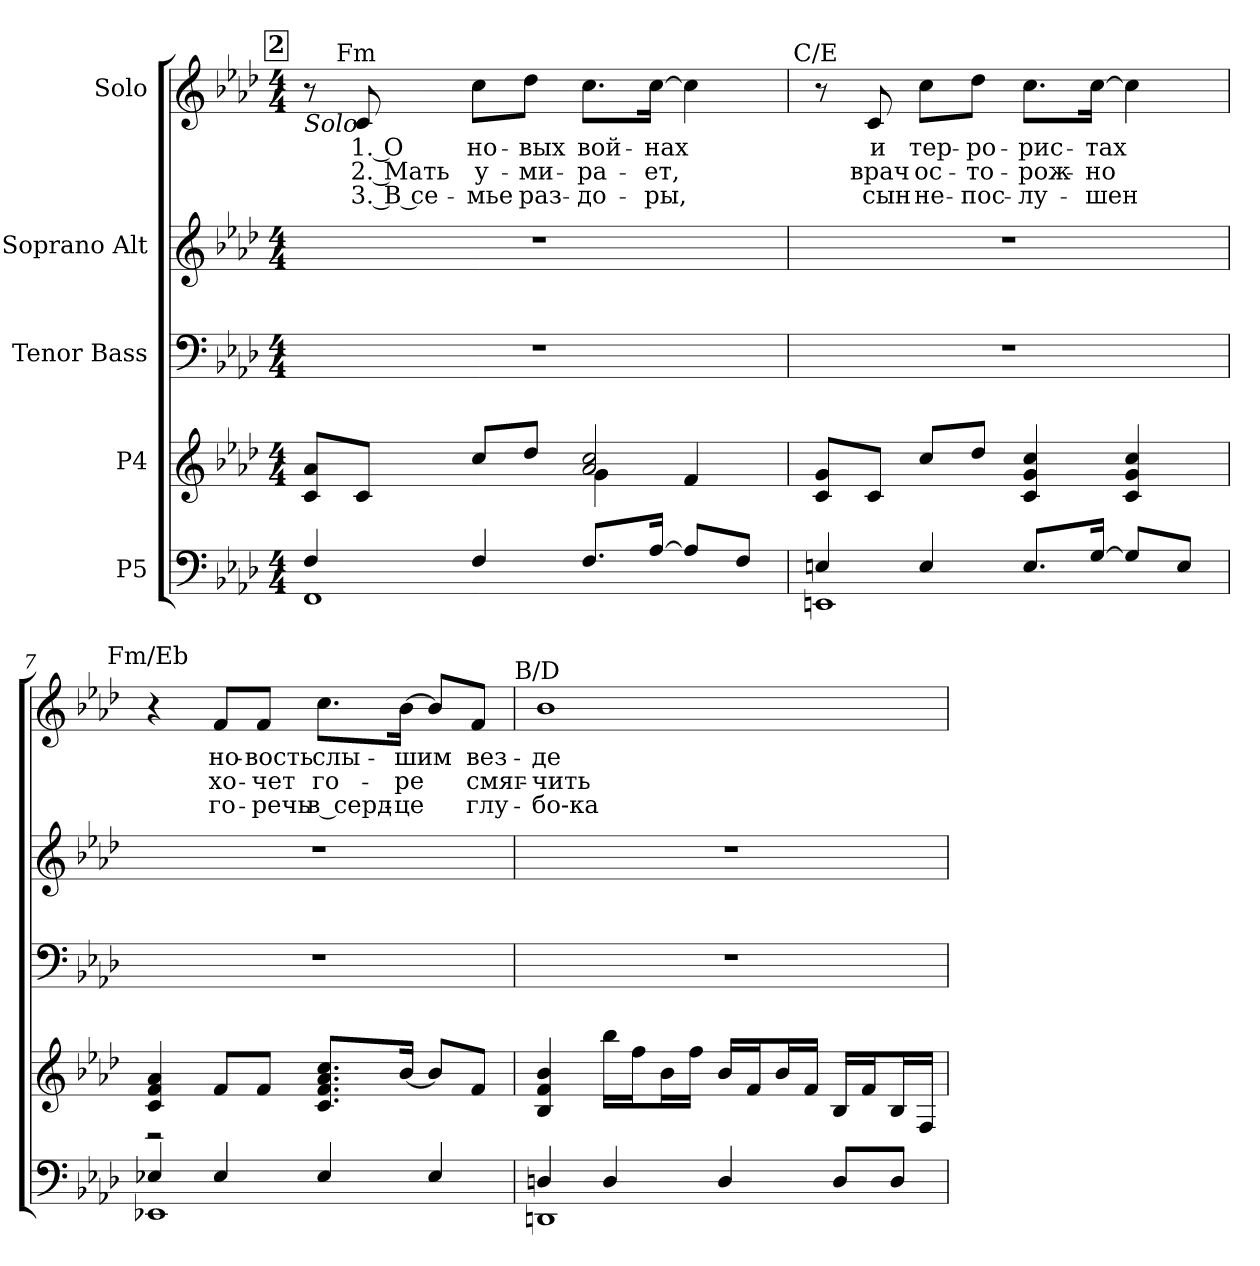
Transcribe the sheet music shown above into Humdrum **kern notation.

**kern	**kern	**kern	**kern	**kern	**text	**text	**text
*part5	*part4	*part3	*part2	*part1	*part1	*part1	*part1
*staff5	*staff4	*staff3	*staff2	*staff1	*staff1	*staff1	*staff1
*I"P5	*I"P4	*I"Tenor Bass	*I"Soprano Alt	*I"Solo	*	*	*
!!LO:LB:g=z
*clefF4	*clefG2	*clefF4	*clefG2	*clefG2	*	*	*
*k[b-e-a-d-]	*k[b-e-a-d-]	*k[b-e-a-d-]	*k[b-e-a-d-]	*k[b-e-a-d-]	*	*	*
*A-:	*A-:	*A-:	*A-:	*A-:	*	*	*
*M4/4	*M4/4	*M4/4	*M4/4	*M4/4	*	*	*
!!LO:REH:place=s1:B:color=#000000:enc=box:fs=13.8375:t=2
=5	=5	=5	=5	=5	=5	=5	=5
*^	*^	*	*	*	*	*	*
!	!	!	!	!	!	!LO:TX:b:i:t=Solo	!	!	!
4Fi/	1FFi	8ci/ 8a-i/L	2ryy	1r	1r	8r	.	.	.
!	!	!	!	!	!	!LO:TX:a:cj:t=Fm	!	!	!
!	!	!	!	!	!	!	!LO:LY:b:color=#000000	!LO:LY:b:color=#000000	!LO:LY:b:color=#000000
.	.	8ci/J	.	.	.	8ci/	1. О	2. Мать	3. В се-
!	!	!	!	!	!	!	!LO:LY:b:color=#000000	!LO:LY:b:color=#000000	!LO:LY:b:color=#000000
4Fi/	.	8cci/L	.	.	.	8cci\L	но-	у-	-мье
!	!	!	!	!	!	!	!LO:LY:b:color=#000000	!LO:LY:b:color=#000000	!LO:LY:b:color=#000000
.	.	8dd-i/J	.	.	.	8dd-i\J	-вых	-ми-	раз-
!	!	!	!	!	!	!	!LO:LY:b:color=#000000	!LO:LY:b:color=#000000	!LO:LY:b:color=#000000
8.Fi/L	.	2a-i/ 2cci	4gi\	.	.	8.cci\L	вой-	-ра-	-до-
!	!	!	!	!	!	!	!LO:LY:b:color=#000000	!LO:LY:b:color=#000000	!LO:LY:b:color=#000000
[>16A-i/Jk	.	.	.	.	.	[>16cci\Jk	-нах	-ет,	-ры,
8A-i/L]	.	.	4fi/	.	.	4cci\]	.	.	.
8Fi/J	.	.	.	.	.	.	.	.	.
*	*	*v	*v	*	*	*	*	*	*
=6	=6	=6	=6	=6	=6	=6	=6	=6
!	!	!	!	!	!LO:TX:a:cj:t=C/E	!	!	!
4Eni/	1EEni	8ci/ 8gi/L	1r	1r	8r	.	.	.
!	!	!	!	!	!	!LO:LY:b:color=#000000	!LO:LY:b:color=#000000	!LO:LY:b:color=#000000
.	.	8ci/J	.	.	8ci/	и	врач	сын
!	!	!	!	!	!	!LO:LY:b:color=#000000	!LO:LY:b:color=#000000	!LO:LY:b:color=#000000
4Ei/	.	8cci/L	.	.	8cci\L	тер-	ос-	не-
!	!	!	!	!	!	!LO:LY:b:color=#000000	!LO:LY:b:color=#000000	!LO:LY:b:color=#000000
.	.	8dd-i/J	.	.	8dd-i\J	-ро-	-то-	-пос-
!	!	!	!	!	!	!LO:LY:b:color=#000000	!LO:LY:b:color=#000000	!LO:LY:b:color=#000000
8.Ei/L	.	4ci/ 4gi 4cci	.	.	8.cci\L	-рис-	-рож-	-лу-
!	!	!	!	!	!	!LO:LY:b:color=#000000	!LO:LY:b:color=#000000	!LO:LY:b:color=#000000
[>16Gi/Jk	.	.	.	.	[>16cci\Jk	-тах	-но	-шен
8Gi/L]	.	4ci/ 4gi 4cci	.	.	4cci\]	.	.	.
8Ei/J	.	.	.	.	.	.	.	.
=7	=7	=7	=7	=7	=7	=7	=7	=7
*	*	*^	*	*	*	*	*	*
!	!	!	!	!	!	!LO:TX:a:cj:t=Fm/Eb	!	!	!
4E-Xi/	1EE-Xi	4ci/ 4fi 4a-i	2r	1r	1r	4r	.	.	.
!	!	!	!	!	!	!	!LO:LY:b:color=#000000	!LO:LY:b:color=#000000	!LO:LY:b:color=#000000
4E-i/	.	8fi/L	.	.	.	8fi/L	но-	хо-	го-
!	!	!	!	!	!	!	!LO:LY:b:color=#000000	!LO:LY:b:color=#000000	!LO:LY:b:color=#000000
.	.	8fi/J	.	.	.	8fi/J	-вость	-чет	-речь
!	!	!	!	!	!	!	!LO:LY:b:color=#000000	!LO:LY:b:color=#000000	!LO:LY:b:color=#000000
4E-i/	.	8.ci/ 8.fi/ 8.a-i/ 8.cci/L	2ryy	.	.	8.cci\L	слы-	го-	в серд-
!	!	!	!	!	!	!	!LO:LY:b:color=#000000	!LO:LY:b:color=#000000	!LO:LY:b:color=#000000
.	.	[<16b-i/Jk	.	.	.	[>16b-i\Jk	-шим	-ре	-це
4E-i/	.	8b-i/L]	.	.	.	8b-i/L]	.	.	.
!	!	!	!	!	!	!	!LO:LY:b:color=#000000	!LO:LY:b:color=#000000	!LO:LY:b:color=#000000
.	.	8fi/J	.	.	.	8fi/J	вез-	смяг-	глу-
*	*	*v	*v	*	*	*	*	*	*
!!LO:LB:g=z
=8	=8	=8	=8	=8	=8	=8	=8	=8
!	!	!	!	!	!LO:TX:a:cj:t=B/D	!	!	!
!	!	!	!	!	!	!LO:LY:b:color=#000000	!LO:LY:b:color=#000000	!LO:LY:b:color=#000000
4Dni/	1DDni	4B-i/ 4fi 4b-i	1r	1r	1b-i	-де	-чить	-бо-ка
4Di/	.	16bb-i\LL	.	.	.	.	.	.
.	.	16ffi\J	.	.	.	.	.	.
.	.	16b-i\L	.	.	.	.	.	.
.	.	16ffi\JJ	.	.	.	.	.	.
4Di/	.	16b-i/LL	.	.	.	.	.	.
.	.	16fi/J	.	.	.	.	.	.
.	.	16b-i/L	.	.	.	.	.	.
.	.	16fi/JJ	.	.	.	.	.	.
8Di/L	.	16B-i/LL	.	.	.	.	.	.
.	.	16fi/J	.	.	.	.	.	.
8Di/J	.	16B-i/L	.	.	.	.	.	.
.	.	16Fi/JJ	.	.	.	.	.	.
*v	*v	*	*	*	*	*	*	*
=	=	=	=	=	=	=	=
*-	*-	*-	*-	*-	*-	*-	*-
